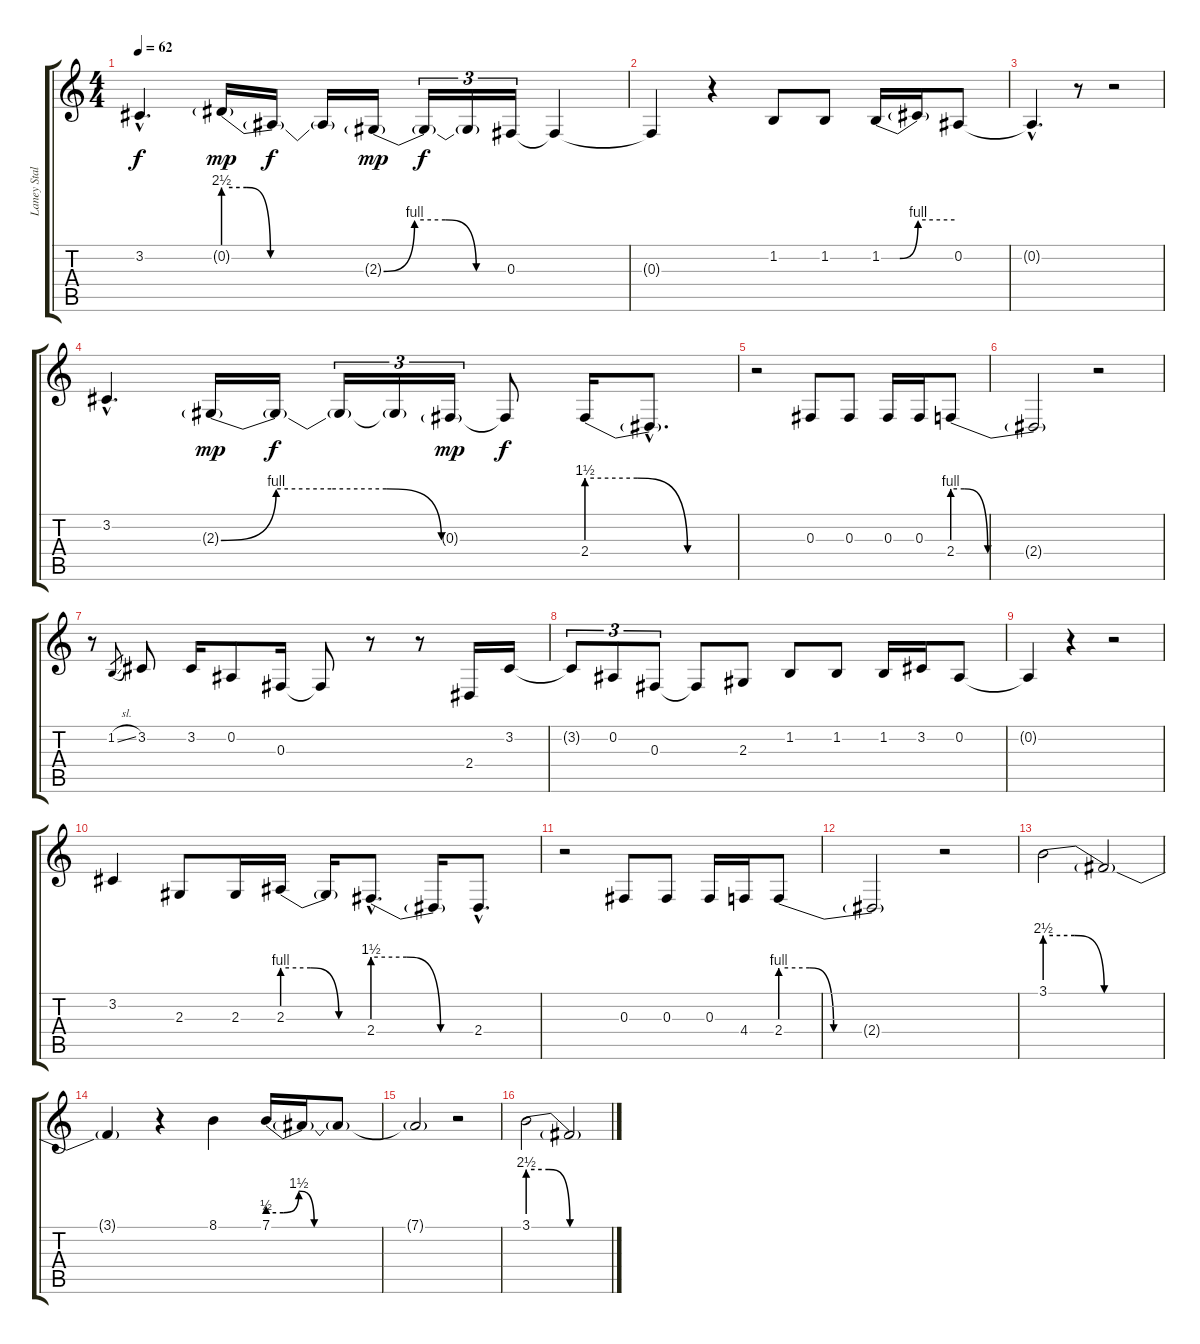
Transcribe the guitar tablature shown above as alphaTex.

\track ("Laney Staley - Vocals" "Laney Stal") {instrument lead2sawtooth}
\staff {score tabs}
\tuning (Eb4 Bb3 Gb3 Db3 Ab2 Eb2) {hide}
\ts (4 4)
\tempo 62
\clef g2
\ks c
3.2{hac}.4{d dy f volume 13} 0.2{be (custom 0 10 10 10 20 0 40 0 60 0) g}.16{dy mp} 0.2{t}.16{dy f} 0.2{t}.16 2.3{be (custom 0 0 15 4 30 4 45 0 60 0) g}.16{dy mp} 2.3{t}.16{tu (3 2) dy f} 2.3{t}.16{tu (3 2)} 0.3.16{tu (3 2)} 0.3{t}.4 |
0.3{t}.4 r.4 1.2.8 1.2.8 1.2{be (custom 0 0 15 0 30 4 60 4)}.16 1.2{t}.16 0.2.8 |
0.2{hac t}.4{d} r.8 r.2 |
3.2{hac}.4{d} 2.3{be (custom 0 0 15 4 30 4 45 4 60 0) g}.16{dy mp} 2.3{t}.16{dy f} 2.3{t}.16{tu (3 2)} 2.3{t}.16{tu (3 2)} 0.3{g}.16{tu (3 2) dy mp} 0.3{t}.8{dy f} 2.4{be (custom 0 6 20 6 40 0 60 0)}.16 2.4{hac t}.8{d} |
r.2 0.3.8 0.3.8 0.3.16 0.3.16 2.4{be (custom 0 4 5 4 15 0 20 0 40 0 60 0)}.8 |
2.4{t}.2 r.2 |
r.8 1.2{sl}.8{gr} 3.2.8 3.2.16 0.2.8 0.3.16 0.3{t}.8 r.8 r.8 2.4.16 3.2.16 |
3.2{t}.8{tu (3 2)} 0.2.8{tu (3 2)} 0.3.8{tu (3 2)} 0.3{t}.8 2.3.8 1.2.8 1.2.8 1.2.16 3.2.16 0.2.8 |
0.2{t}.4 r.4 r.2 |
3.2.4 2.3.8 2.3.16 2.3{be (custom 0 4 20 4 40 0 60 0)}.16 2.3{t}.16 2.4{be (custom 0 6 20 6 40 0 60 0) hac}.8{d} 2.4{t}.16 2.4{hac}.8{d} |
r.2 0.3.8 0.3.8 0.3.16 4.4.16 2.4{be (custom 0 4 11 4 20 0 40 0 60 0)}.8 |
2.4{t}.2 r.2 |
3.1{be (custom 0 10 15 10 30 0 40 0 60 0)}.2{volume 9} 3.1{t}.2 |
3.1{t}.4 r.4 8.1.4 7.1{be (custom 0 2 5 2 10 6 15 0 20 0 60 0)}.16 7.1{t}.16 7.1{t}.8 |
7.1{t}.2 r.2 |
3.1{be (custom 0 10 15 10 30 0 40 0 60 0)}.2 3.1{t}.2
